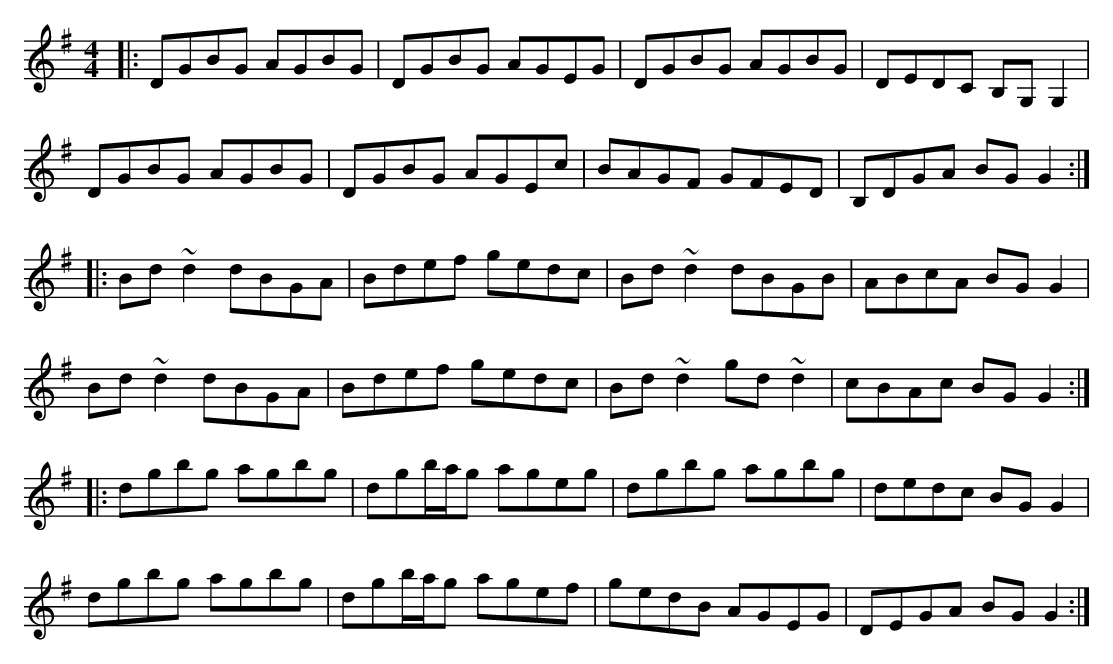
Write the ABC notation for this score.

X:1
M:4/4
K:G
|:DGBG AGBG|DGBG AGEG|DGBG AGBG|DEDC B,G,G,2|
DGBG AGBG|DGBG AGEc|BAGF GFED|B,DGA BGG2:|
|:Bd~d2 dBGA|Bdef gedc|Bd~d2 dBGB|ABcA BGG2|
Bd~d2 dBGA|Bdef gedc|Bd~d2 gd~d2|cBAc BGG2:|
|:dgbg agbg|dgb/a/g ageg|dgbg agbg|dedc BGG2|
dgbg agbg|dgb/a/g agef|gedB AGEG|DEGA BG G2:|
